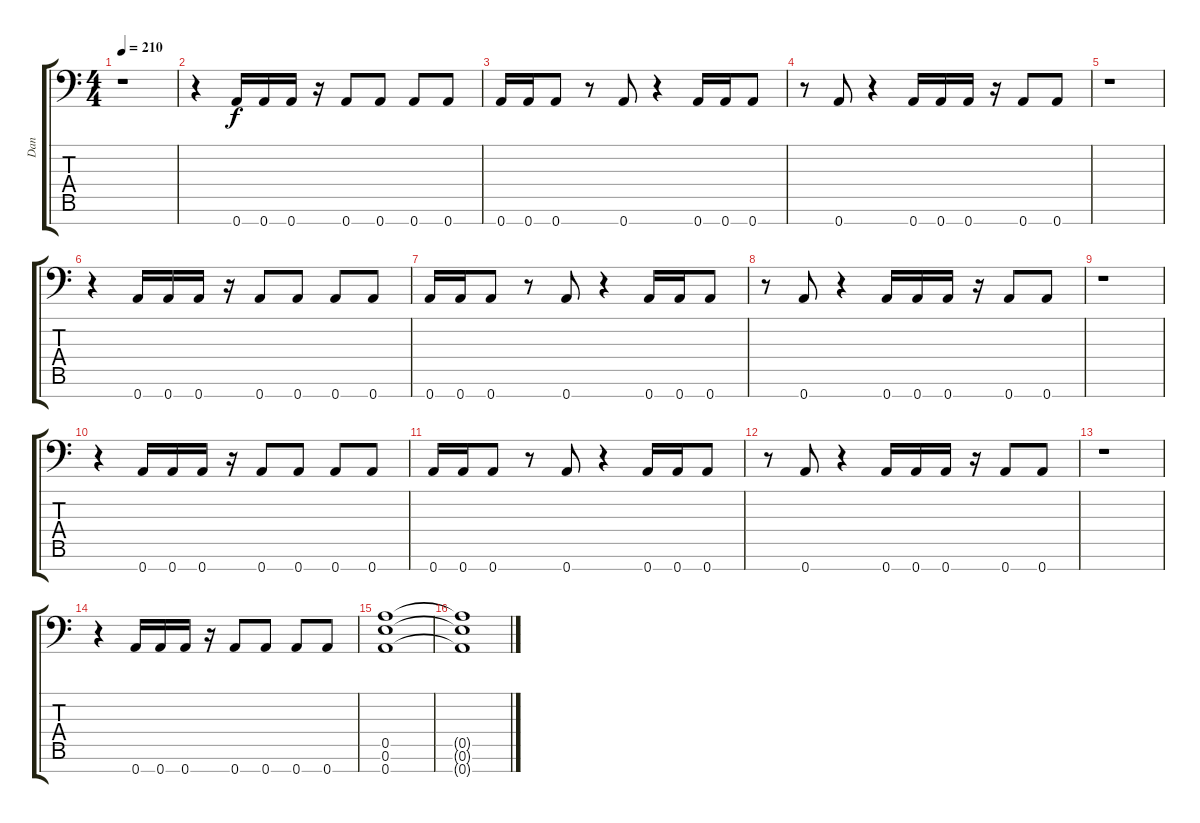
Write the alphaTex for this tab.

\track ("Dan" "Dan") {instrument acousticguitarsteel}
\staff {score tabs}
\tuning (E4 B3 Gb3 D3 A2 E2 A1) {hide}
\ts (4 4)
\tempo 210
\clef f4
\ks aminor
r.1{dy f} |
r.4 0.7.16 0.7.16 0.7.16 r.16 0.7.8 0.7.8 0.7.8 0.7.8 |
0.7.16 0.7.16 0.7.8 r.8 0.7.8 r.4 0.7.16 0.7.16 0.7.8 |
r.8 0.7.8 r.4 0.7.16 0.7.16 0.7.16 r.16 0.7.8 0.7.8 |
r.1 |
r.4 0.7.16 0.7.16 0.7.16 r.16 0.7.8 0.7.8 0.7.8 0.7.8 |
0.7.16 0.7.16 0.7.8 r.8 0.7.8 r.4 0.7.16 0.7.16 0.7.8 |
r.8 0.7.8 r.4 0.7.16 0.7.16 0.7.16 r.16 0.7.8 0.7.8 |
r.1 |
r.4 0.7.16 0.7.16 0.7.16 r.16 0.7.8 0.7.8 0.7.8 0.7.8 |
0.7.16 0.7.16 0.7.8 r.8 0.7.8 r.4 0.7.16 0.7.16 0.7.8 |
r.8 0.7.8 r.4 0.7.16 0.7.16 0.7.16 r.16 0.7.8 0.7.8 |
r.1 |
r.4 0.7.16 0.7.16 0.7.16 r.16 0.7.8 0.7.8 0.7.8 0.7.8 |
(0.5 0.6 0.7).1{volume 7} |
(0.5{t} 0.6{t} 0.7{t}).1
